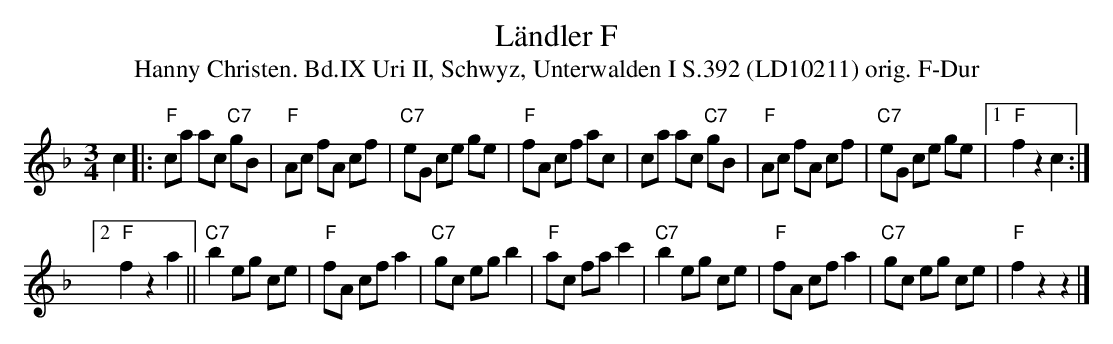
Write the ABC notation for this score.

X:1
T:Ländler F
T:Hanny Christen. Bd.IX Uri II, Schwyz, Unterwalden I S.392 (LD10211) orig. F-Dur
M:3/4
L:1/8
K:F
c2 |: "F"ca ac "C7"gB | "F"Ac fA cf | "C7"eG ce ge | "F"fA cf ac | ca ac "C7"gB | "F"Ac fA cf | "C7"eG ce ge |1 "F"f2 z2 c2 :|2
"F"f2z2a2 || "C7"b2 eg ce | "F"fA cf a2 | "C7"gc eg b2 | "F"ac fa c'2 | "C7"b2 eg ce | "F"fA cf a2 | "C7"gc eg ce | "F"f2 z2z2 |]
